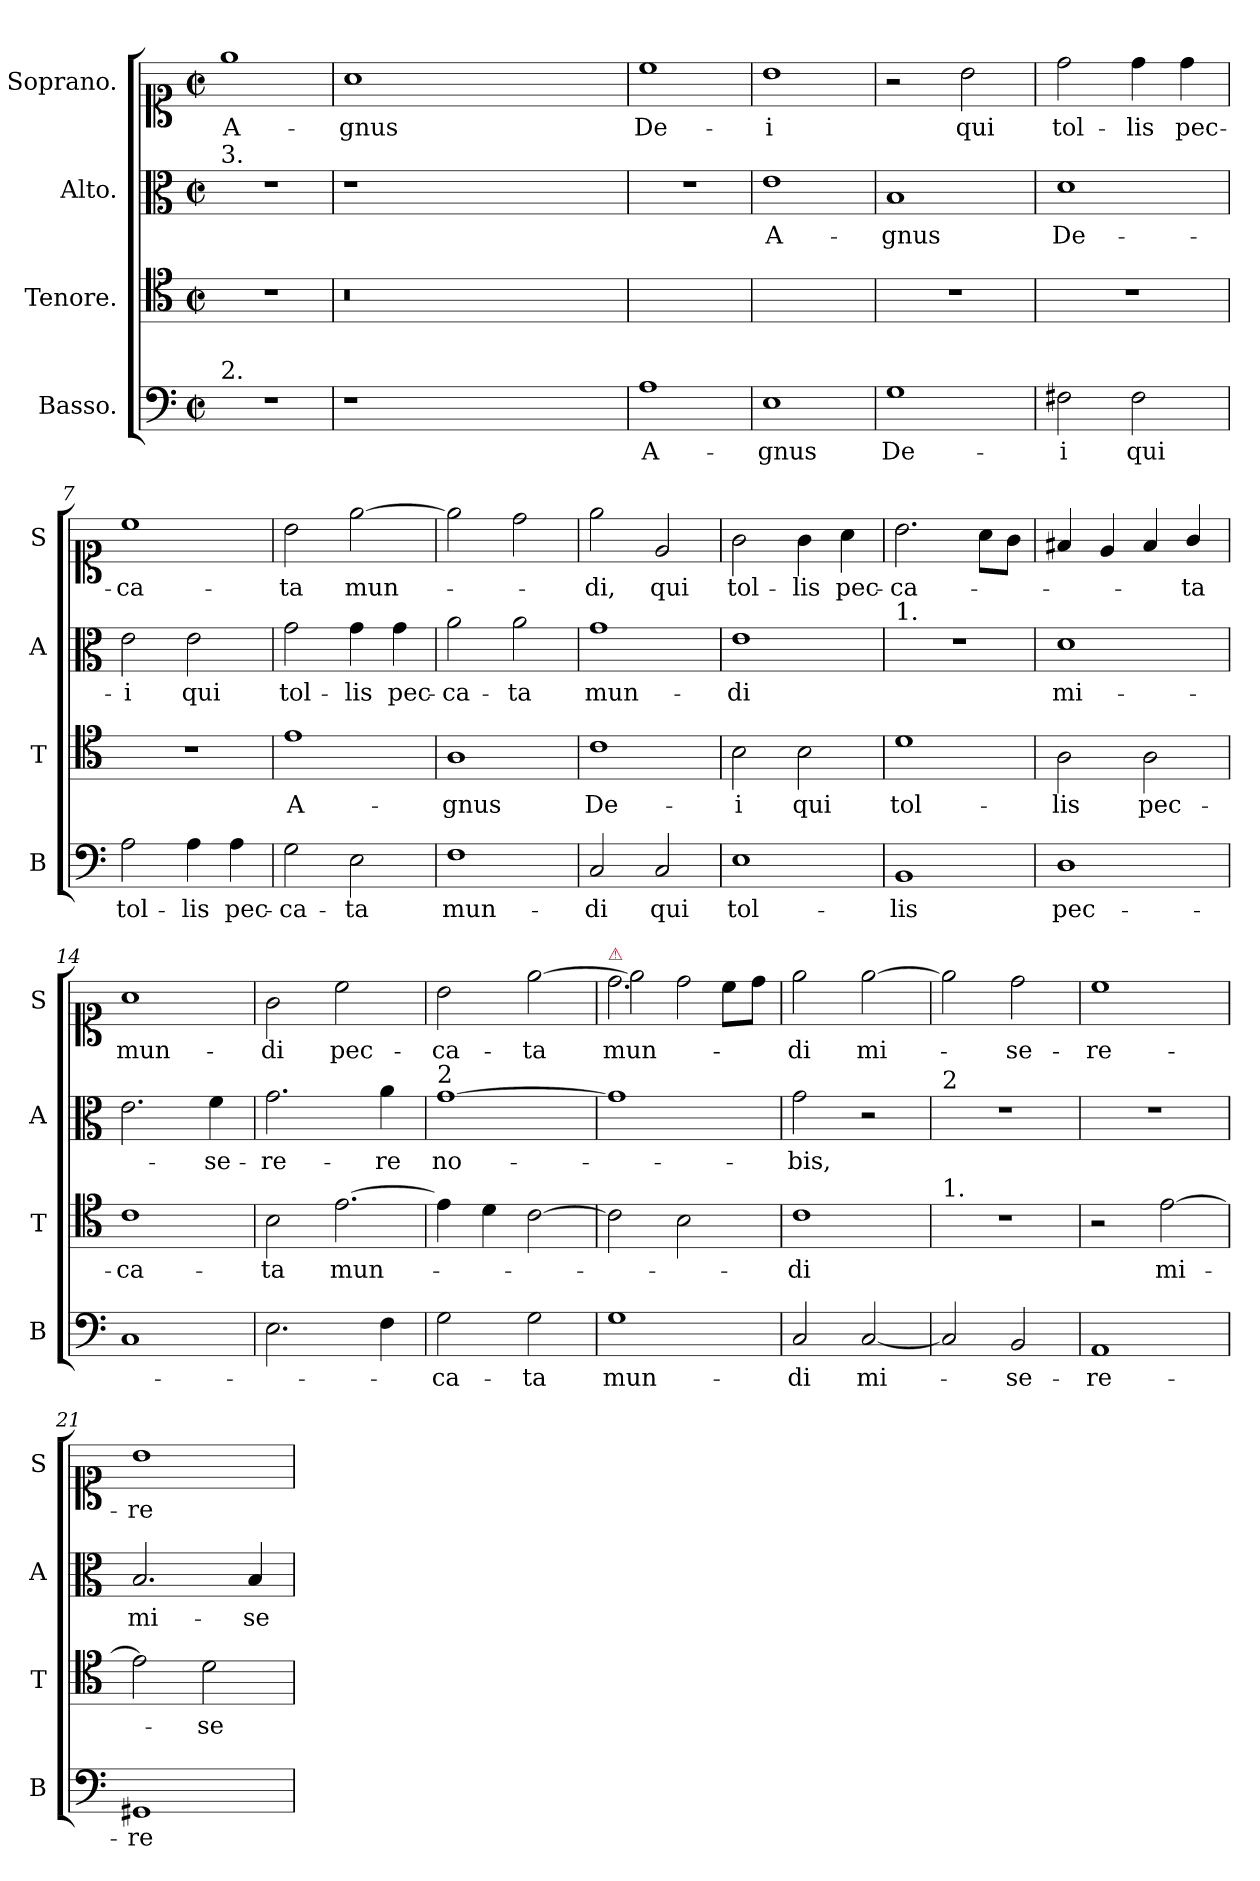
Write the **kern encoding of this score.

**kern	**text	**kern	**text	**kern	**text	**kern	**text
*part4	*part4	*part3	*part3	*part2	*part2	*part1	*part1
*staff4	*staff4	*staff3	*staff3	*staff2	*staff2	*staff1	*staff1
*I"Basso.	*	*I"Tenore.	*	*I"Alto.	*	*I"Soprano.	*
*I'B	*	*I'T	*	*I'A	*	*I'S	*
*clefF4	*	*clefC4	*	*clefC3	*	*clefC1	*
*k[]	*	*k[]	*	*k[]	*	*k[]	*
*a:	*	*a:	*	*a:	*	*a:	*
*M2/2	*	*M2/2	*	*M2/2	*	*M2/2	*
*met(c|)	*	*met(c|)	*	*met(c|)	*	*met(c|)	*
=1	=1	=1	=1	=1	=1	=1	=1
!	!	!	!	!LO:TX:a:t=3.	!	!	!
!LO:TX:a:t=2.	!	!	!	!	!	!	!
1r	.	1r	.	1r	.	1ee	A-
=2	=2	=2	=2	=2	=2	=2	=2
1r	.	0.r	.	1r	.	1a	-gnus
0ryy	.	.	.	0ryy	.	0ryy	.
=3	=3	=3	=3	=3	=3	=3	=3
1A	A-	1ryy	.	1r	.	1cc	De-
=4	=4	=4	=4	=4	=4	=4	=4
1E	-gnus	1ryy	.	1e	A-	1b	-i
=5	=5	=5	=5	=5	=5	=5	=5
1G	De-	1r	.	1B	-gnus	2r	.
.	.	.	.	.	.	2b\	qui
=6	=6	=6	=6	=6	=6	=6	=6
2F#X\	-i	1r	.	1d	De-	2dd\	tol-
2F#\	qui	.	.	.	.	4dd\	-lis
.	.	.	.	.	.	4dd\	pec-
=7	=7	=7	=7	=7	=7	=7	=7
2A\	tol-	1r	.	2e\	-i	1cc	-ca-
4A\	-lis	.	.	2e\	qui	.	.
4A\	pec-	.	.	.	.	.	.
=8	=8	=8	=8	=8	=8	=8	=8
2G\	-ca-	1e	A-	2g\	tol-	2b\	-ta
2E\	-ta	.	.	4g\	-lis	[2ee\	mun-
.	.	.	.	4g\	pec-	.	.
=9	=9	=9	=9	=9	=9	=9	=9
1F	mun-	1A	-gnus	2a\	-ca-	2ee\]	.
.	.	.	.	2a\	-ta	2dd\	.
=10	=10	=10	=10	=10	=10	=10	=10
2C/	-di	1c	De-	1g	mun-	2ee\	-di,
2C/	qui	.	.	.	.	2e/	qui
=11	=11	=11	=11	=11	=11	=11	=11
1E	tol-	2B\	-i	1e	-di	2g\	tol-
.	.	2B\	qui	.	.	4g\	-lis
.	.	.	.	.	.	4a\	pec-
=12	=12	=12	=12	=12	=12	=12	=12
!	!	!	!	!LO:TX:a:t=1.	!	!	!
1BB	-lis	1d	tol-	1r	.	2.b\	-ca-
.	.	.	.	.	.	8a\L	.
.	.	.	.	.	.	8g\J	.
=13	=13	=13	=13	=13	=13	=13	=13
1D	pec-	2A\	-lis	1d	mi-	4f#X/	.
.	.	.	.	.	.	4e/	.
.	.	2A\	pec-	.	.	4f#/	.
.	.	.	.	.	.	4g/	-ta
=14	=14	=14	=14	=14	=14	=14	=14
1C	.	1c	-ca-	2.e\	.	1a	mun-
.	.	.	.	4f\	-se-	.	.
=15	=15	=15	=15	=15	=15	=15	=15
2.E\	.	2B\	-ta	2.g\	-re-	2g\	-di
!	!	!LO:N:vis=2.	!	!	!	!	!
.	.	[2e\	mun-	.	.	2cc\	pec-
4F\	.	.	.	4a\	-re	.	.
=16	=16	=16	=16	=16	=16	=16	=16
!	!	!	!	!LO:TX:a:t=2	!	!	!
2G\	-ca-	4e!\]	.	[1g	no-	2b\	-ca-
.	.	4d\	.	.	.	.	.
2G\	-ta	[2c\	.	.	.	[2ee\	-ta
=17	=17	=17	=17	=17	=17	=17	=17
*	*	*	*	*	*	*^	*
!	!	!	!	!	!	!LO:TX:a:color=crimson:t=⚠	!	!
1G	mun-	2c\]	.	1g]	.	2.dd\	2ee\]	mun-
.	.	2B\	.	.	.	.	2dd\	.
.	.	.	.	.	.	8cc\L	.	.
.	.	.	.	.	.	8dd\J	.	.
*	*	*	*	*	*	*v	*v	*
=18	=18	=18	=18	=18	=18	=18	=18
2C/	-di	1c	-di	2g\	-bis,	2ee\	-di
[2C/	mi-	.	.	2r	.	[2ee\	mi-
=19	=19	=19	=19	=19	=19	=19	=19
!	!	!	!	!LO:TX:a:t=2	!	!	!
!	!	!LO:TX:a:t=1.	!	!	!	!	!
2C/]	.	1r	.	1r	.	2ee\]	.
2BB/	-se-	.	.	.	.	2dd\	-se-
=20	=20	=20	=20	=20	=20	=20	=20
1AA	-re-	2r	.	1r	.	1cc	-re-
.	.	[2e\	mi-	.	.	.	.
=21	=21	=21	=21	=21	=21	=21	=21
1GG#X	-re	2e\]	.	2.B/	mi-	1b	-re
.	.	2d\	-se-	.	.	.	.
.	.	.	.	4B/	-se-	.	.
=	=	=	=	=	=	=	=
*-	*-	*-	*-	*-	*-	*-	*-
